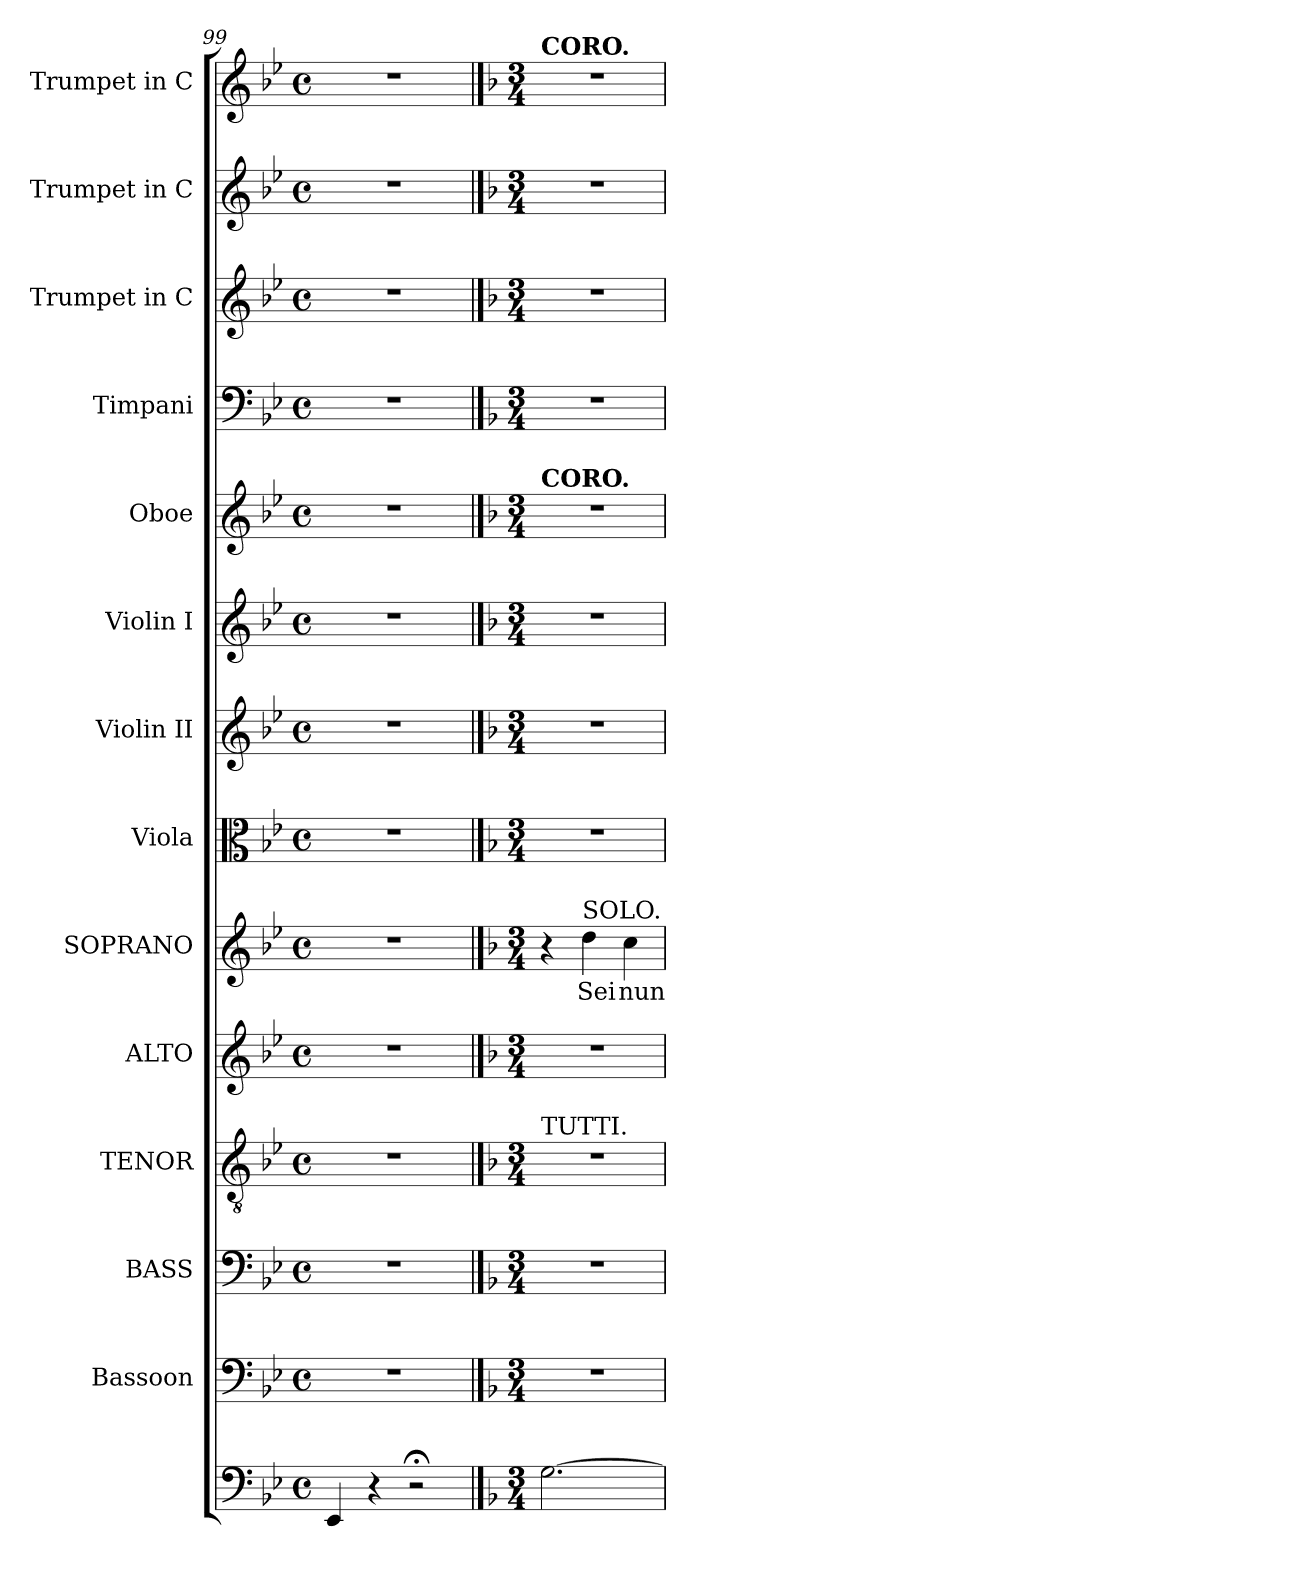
**kern	**kern	**kern	**kern	**kern	**kern	**text	**kern	**kern	**kern	**kern	**kern	**kern	**kern	**kern
*part14	*part13	*part12	*part11	*part10	*part9	*part9	*part8	*part7	*part6	*part5	*part4	*part3	*part2	*part1
*staff14	*staff13	*staff12	*staff11	*staff10	*staff9	*staff9	*staff8	*staff7	*staff6	*staff5	*staff4	*staff3	*staff2	*staff1
*	*I"Bassoon	*I"BASS	*I"TENOR	*I"ALTO	*I"SOPRANO	*	*I"Viola	*I"Violin II	*I"Violin I	*I"Oboe	*I"Timpani	*I"Trumpet in C	*I"Trumpet in C	*I"Trumpet in C
*	*	*	*	*I'Alto	*I'Soprano	*	*I'Viola	*I'Violin II	*I'Violin I	*I'Oboe	*I'Timp.	*	*	*
*clefF4	*clefF4	*clefF4	*clefGv2	*clefG2	*clefG2	*	*clefC3	*clefG2	*clefG2	*clefG2	*clefF4	*clefG2	*clefG2	*clefG2
*	*	*	*ITrd7c12	*	*	*	*	*	*	*	*	*	*	*
*k[b-e-]	*k[b-e-]	*k[b-e-]	*k[b-e-]	*k[b-e-]	*k[b-e-]	*	*k[b-e-]	*k[b-e-]	*k[b-e-]	*k[b-e-]	*k[b-e-]	*k[b-e-]	*k[b-e-]	*k[b-e-]
*B-:	*B-:	*B-:	*B-:	*B-:	*B-:	*	*B-:	*B-:	*B-:	*B-:	*B-:	*B-:	*B-:	*B-:
*M4/4	*M4/4	*M4/4	*M4/4	*M4/4	*M4/4	*	*M4/4	*M4/4	*M4/4	*M4/4	*M4/4	*M4/4	*M4/4	*M4/4
*met(c)	*met(c)	*met(c)	*met(c)	*met(c)	*met(c)	*	*met(c)	*met(c)	*met(c)	*met(c)	*met(c)	*met(c)	*met(c)	*met(c)
=99	=99	=99	=99	=99	=99	=99	=99	=99	=99	=99	=99	=99	=99	=99
4EE-i/	1r	1r	1r	1r	1r	.	1r	1r	1r	1r	1r	1r	1r	1r
4r	.	.	.	.	.	.	.	.	.	.	.	.	.	.
2r;	.	.	.	.	.	.	.	.	.	.	.	.	.	.
!!LO:LB:g=z
==100	==100	==100	==100	==100	==100	==100	==100	==100	==100	==100	==100	==100	==100	==100
*k[b-]	*k[b-]	*k[b-]	*k[b-]	*k[b-]	*k[b-]	*	*k[b-]	*k[b-]	*k[b-]	*k[b-]	*k[b-]	*k[b-]	*k[b-]	*k[b-]
*F:	*F:	*F:	*F:	*F:	*F:	*	*F:	*F:	*F:	*F:	*F:	*F:	*F:	*F:
*M3/4	*M3/4	*M3/4	*M3/4	*M3/4	*M3/4	*	*M3/4	*M3/4	*M3/4	*M3/4	*M3/4	*M3/4	*M3/4	*M3/4
!	!	!	!	!	!	!	!	!	!	!	!	!	!	!LO:TX:a:B:t=CORO.
!	!	!	!	!	!	!	!	!	!	!LO:TX:a:B:t=CORO.	!	!	!	!
!	!	!	!LO:TX:a:t=TUTTI.	!	!	!	!	!	!	!	!	!	!	!
!	!LO:N:vis=1	!LO:N:vis=1	!LO:N:vis=1	!LO:N:vis=1	!	!	!LO:N:vis=1	!LO:N:vis=1	!LO:N:vis=1	!LO:N:vis=1	!LO:N:vis=1	!LO:N:vis=1	!LO:N:vis=1	!LO:N:vis=1
[2.Gi\	2.r	2.r	2.r	2.r	4r	.	2.r	2.r	2.r	2.r	2.r	2.r	2.r	2.r
!	!	!	!	!	!LO:TX:a:t=SOLO.	!	!	!	!	!	!	!	!	!
!	!	!	!	!	!	!LO:LY:b:color=#000000	!	!	!	!	!	!	!	!
.	.	.	.	.	4ddi\	Sei	.	.	.	.	.	.	.	.
!	!	!	!	!	!	!LO:LY:b:color=#000000	!	!	!	!	!	!	!	!
.	.	.	.	.	4cci\	nun	.	.	.	.	.	.	.	.
=	=	=	=	=	=	=	=	=	=	=	=	=	=	=
*-	*-	*-	*-	*-	*-	*-	*-	*-	*-	*-	*-	*-	*-	*-
